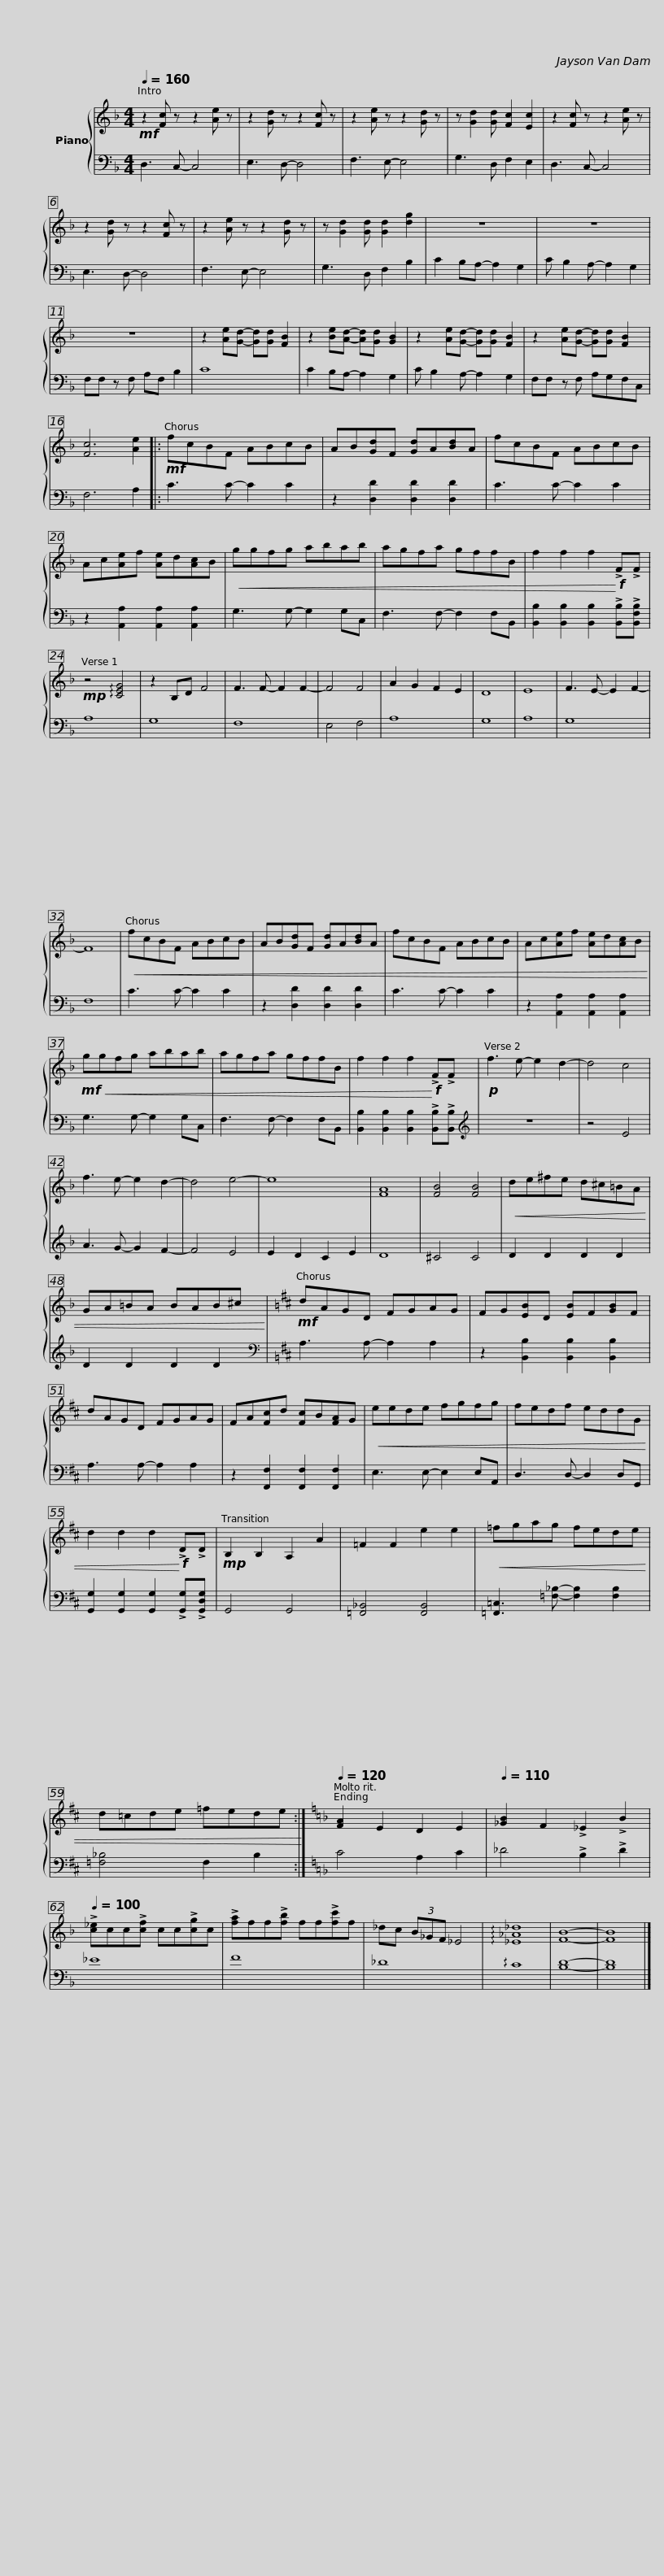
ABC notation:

X:1
%%score { 1 | 2 }
L:1/8
Q:1/4=160
M:4/4
I:linebreak $
K:F
V:1 treble
V:2 bass
V:1
!mf! z2 [Fc] z z2 [Ae] z | z2 [Gd] z z2 [Fc] z | z2 [Ae] z z2 [Gd] z | z [Gd]2 [Gd] [Fc]2 [Ec]2 | z2 [Fc] z z2 [Ae] z | %5
 z2 [Gd] z z2 [Fc] z | z2 [Ae] z z2 [Gd] z |$ z [Gd]2 [Gd] [Gd]2 [dg]2 | z8 | z8 | %10
 z8 | z2 [Ae][Gd]- [Gd][Gd] [FB]2 | z2 [Be][Ad]- [Ad][Gd] [GB]2 | z2 [Ae][Gd]- [Gd][Gd] [FB]2 |$ z2 [Ae][Gd]- [Gd][Gd] [FB]2 | %15
 [Fc]6 [Ae]2 |:!mf! fcBF ABcB | AB[Gd]F [Gd]A[Bd]A | fcBF ABcB | Ac[Ae]f [Ae]d[Ac]B |$ %20
!<(! ggfg abab | agfa gffB | f2 f2 f2!<)!!f! !>!F!>!F |!mp! z4 !arpeggio![CEG]4 | z2 B,D F4 | %25
 F3 F- F2 F2- | F4 F4 | A2 G2 F2 E2 | D8 |$ E8 | %30
 F3 E- E2 F2- | F8 |!<(! fcBF ABcB | AB[Gd]F [Gd]A[Bd]A | fcBF ABcB | %35
 Ac[Ae]f [Ae]d[Ac]B!<)! |$!mf! g!<(!gfg abab | agfa gffB | f2 f2 f2!<)!!f! !>!F!>!F |!p! f3 e- e2 d2- | %40
 d4 c4 | f3 e- e2 d2- | d4 e4- | e8 |$ [FA]8 | %45
 [FB]4 [FB]4 |!<(! de^fe d^c=BA | GA=BA BAB^c!<)! |[K:D]!mf! dAGD FGAG | FG[EB]D [EB]F[GB]F |$ %50
 dAGD FGAG | FA[Fc]d [Fc]B[FA]G |!<(! eede fgfg | fedf eddG | d2 d2 d2!<)!!f! !>!D!>!D | %55
!mp! B,2 B,2 A,2 A2 |$ =F2 F2 e2 e2 |!<(! =fgag fede | d=cde =fede!<)! :|[K:F][Q:1/4=120] [FA]2 E2 D2 E2 | %60
[Q:1/4=110] [_GB]2 F2 !>!_E2 !>!B2 |[Q:1/4=100] !>![c_e]cc!>![cf] cc!>![cg]c |$ !>![fa]ff!>![fb] ff!>![fc']f | _dc (3B_GF _E4 | !arpeggio![_E_A_d]8 | %65
 [FB]8- | [FB]8 |] %67
V:2
 D,3 C,- C,4 | E,3 D,- D,4 | F,3 E,- E,4 | G,3 D, F,2 E,2 | D,3 C,- C,4 | %5
 E,3 D,- D,4 | F,3 E,- E,4 |$ G,3 D, F,2 B,2 | C2 B,A,- A,2 G,2 | C B,2 A,- A,2 G,2 | %10
 F,F, z F, A,F, B,2 | C8 | C2 B,A,- A,2 G,2 | C B,2 A,- A,2 G,2 |$ F,F, z F, A,G,F,C, | %15
 F,6 A,2 |: C3 C- C2 C2 | z2 [D,D]2 [D,D]2 [D,D]2 | C3 C- C2 C2 | z2 [A,,A,]2 [A,,A,]2 [A,,A,]2 |$ %20
 G,3 G,- G,2 G,C, | F,3 F,- F,2 F,B,, | [B,,B,]2 [B,,B,]2 [B,,B,]2 !>![B,,B,]!>![B,,F,B,] | A,8 | G,8 | %25
 F,8 | E,4 F,4 | A,8 | G,8 |$ A,8 | %30
 G,8 | F,8 | C3 C- C2 C2 | z2 [D,D]2 [D,D]2 [D,D]2 | C3 C- C2 C2 | %35
 z2 [A,,A,]2 [A,,A,]2 [A,,A,]2 |$ G,3 G,- G,2 G,C, | F,3 F,- F,2 F,B,, | [B,,B,]2 [B,,B,]2 [B,,B,]2 !>![B,,B,]!>![B,,B,] |[K:treble] z8 | %40
 z4 E4 | A3 G- G2 F2- | F4 E4 | E2 D2 C2 E2 |$ D8 | %45
 ^C4 C4 | D2 D2 D2 D2 | D2 D2 D2 D2 |[K:D][K:bass] A,3 A,- A,2 A,2 | z2 [B,,B,]2 [B,,B,]2 [B,,B,]2 |$ %50
 A,3 A,- A,2 A,2 | z2 [F,,F,]2 [F,,F,]2 [F,,F,]2 | E,3 E,- E,2 E,A,, | D,3 D,- D,2 D,G,, | [G,,G,]2 [G,,G,]2 [G,,G,]2 !>![G,,G,]!>![G,,D,G,] | %55
 G,,4 G,,4 |$ [=F,,_B,,]4 [F,,B,,]4 | [=F,,=C,]3 [=F,_B,]- [F,B,]2 [F,B,]2 | [=F,_B,]4 F,2 B,2 :|[K:F] C4 A,2 C2 | %60
 _D4 !>!B,2 !>!D2 | _E8 |$ F8 | _D8 | !arpeggio!C8 | %65
 [B,D]8- | [B,D]8 |] %67
